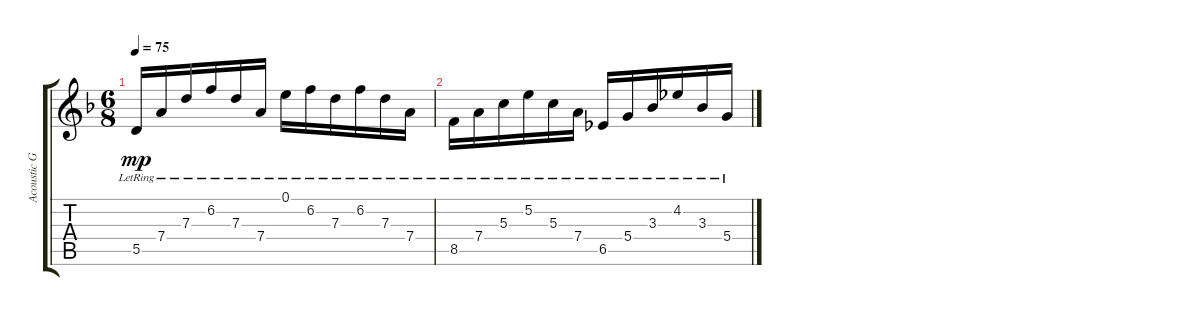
\track ("Acoustic Guitar 1" "Acoustic G") {instrument acousticguitarsteel}
\staff {score tabs}
\tuning (E4 B3 G3 D3 A2 D2) {hide}
\ts (6 8)
\tempo 75
\clef g2
\ks f
5.5{lr}.16{dy mp} 7.4{lr}.16 7.3{lr}.16 6.2{lr}.16 7.3{lr}.16 7.4{lr}.16 0.1{lr}.16 6.2{lr}.16 7.3{lr}.16 6.2{lr}.16 7.3{lr}.16 7.4{lr}.16 |
8.5{lr}.16 7.4{lr}.16 5.3{lr}.16 5.2{lr}.16 5.3{lr}.16 7.4{lr}.16 6.5{lr}.16 5.4{lr}.16 3.3{lr}.16 4.2{lr}.16 3.3{lr}.16 5.4{lr}.16
